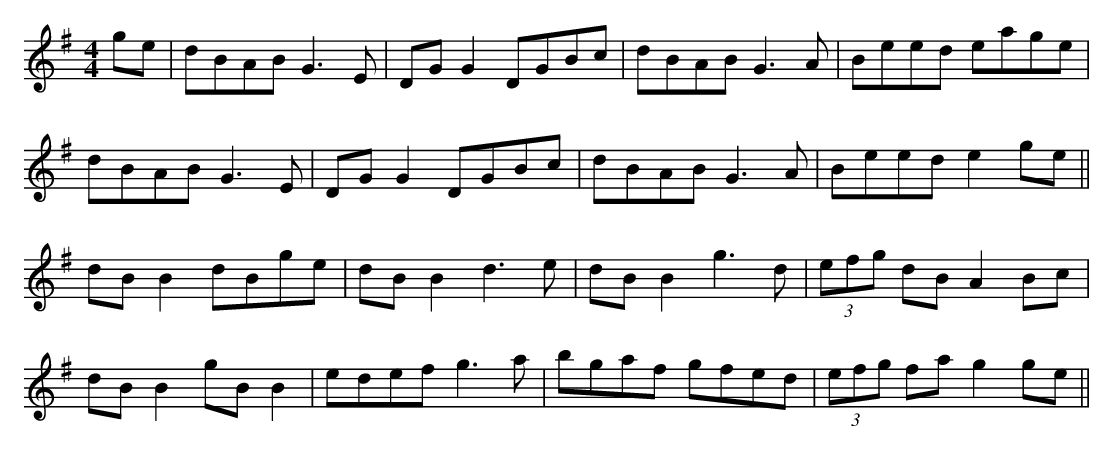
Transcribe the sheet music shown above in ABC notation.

X:1
M:4/4
K:G
ge|dBAB G3E|DG G2 DGBc|dBAB G3A|Beed eage|
dBAB G3E|DG G2 DGBc|dBAB G3A|Beed e2ge||
dB B2 dBge|dB B2 d3e|dB B2 g3d|(3efg dB A2Bc|
dB B2 gB B2|edef g3a|bgaf gfed|(3efg fa g2 ge||
